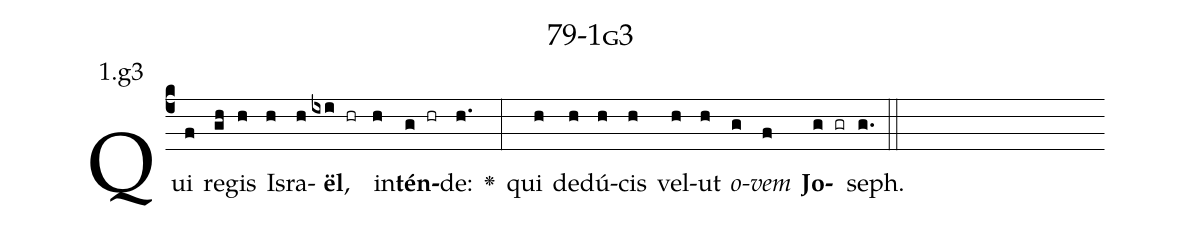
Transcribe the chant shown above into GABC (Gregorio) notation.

name: 79-1g3;
annotation: 1.g3;
%%
(c4)Qui(f) re(gh)gis(h) Is(h)ra(h)<b>ël</b>,(ixi hr) in(h)<b>tén</b>(g hr)de:(h.) <v>\greheightstar</v>(:) qui(h) de(h)dú(h)cis(h) vel(h)ut(h) <i>o</i>(g)<i>vem</i>(f) <b>Jo</b>(g gr)seph.(g.) (::)


%E(h) u(h) o(g) u(f) a(g) e.(g.) (::)
